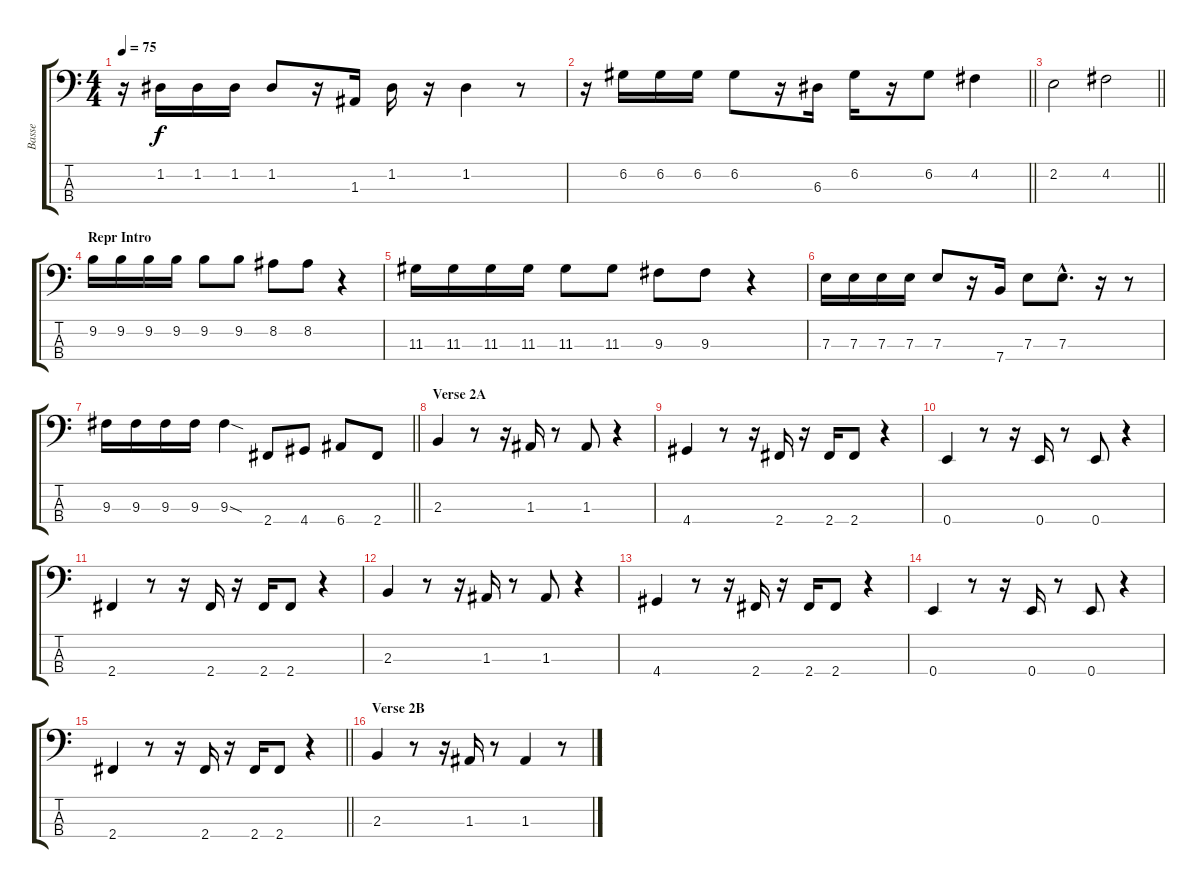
\track ("Basse" "Basse") {instrument electricbassfinger}
\staff {score tabs}
\tuning (G2 D2 A1 E1) {hide}
\ts (4 4)
\tempo 75
\clef f4
\ks c
r.16{dy f} 1.2.16 1.2.16 1.2.16 1.2.8 r.16 1.3.16 1.2.16 r.16 1.2.4 r.8 |
\barLineRight lightlight
r.16 6.2.16 6.2.16 6.2.16 6.2.8 r.16 6.3.16 6.2.16 r.16 6.2.8 4.2.4 |
\barLineRight lightlight
2.2.2 4.2.2 |
\section ("" "Repr Intro")
9.2.16 9.2.16 9.2.16 9.2.16 9.2.8 9.2.8 8.2.8 8.2.8 r.4 |
11.3.16 11.3.16 11.3.16 11.3.16 11.3.8 11.3.8 9.3.8 9.3.8 r.4 |
7.3.16 7.3.16 7.3.16 7.3.16 7.3.8 r.16 7.4.16 7.3.8 7.3{hac}.8{d} r.16 r.8 |
\barLineRight lightlight
9.3.16 9.3.16 9.3.16 9.3.16 9.3{sod}.4 2.4.8 4.4.8 6.4.8 2.4.8 |
\section ("" "Verse 2A")
2.3.4 r.8 r.16 1.3.16 r.8 1.3.8 r.4 |
4.4.4 r.8 r.16 2.4.16 r.16 2.4.16 2.4.8 r.4 |
0.4.4 r.8 r.16 0.4.16 r.8 0.4.8 r.4 |
2.4.4 r.8 r.16 2.4.16 r.16 2.4.16 2.4.8 r.4 |
2.3.4 r.8 r.16 1.3.16 r.8 1.3.8 r.4 |
4.4.4 r.8 r.16 2.4.16 r.16 2.4.16 2.4.8 r.4 |
0.4.4 r.8 r.16 0.4.16 r.8 0.4.8 r.4 |
\barLineRight lightlight
2.4.4 r.8 r.16 2.4.16 r.16 2.4.16 2.4.8 r.4 |
\section ("" "Verse 2B")
2.3.4 r.8 r.16 1.3.16 r.8 1.3.4 r.8
